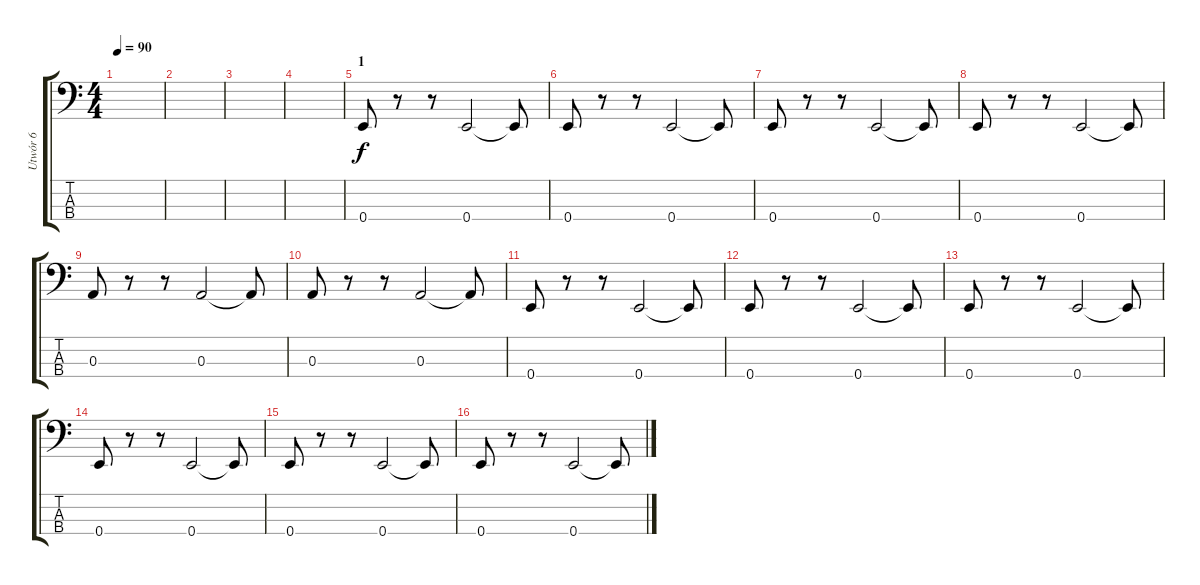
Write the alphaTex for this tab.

\track ("Utwór 6" "Utwór 6") {instrument electricbasspick}
\staff {score tabs}
\tuning (G2 D2 A1 E1) {hide}
\ts (4 4)
\tempo 90
\clef f4
\ks c
|
|
|
|
\section ("" "1")
0.4.8 r.8 r.8 0.4.2 0.4{t}.8 |
0.4.8 r.8 r.8 0.4.2 0.4{t}.8 |
0.4.8 r.8 r.8 0.4.2 0.4{t}.8 |
0.4.8 r.8 r.8 0.4.2 0.4{t}.8 |
0.3.8 r.8 r.8 0.3.2 0.3{t}.8 |
0.3.8 r.8 r.8 0.3.2 0.3{t}.8 |
0.4.8 r.8 r.8 0.4.2 0.4{t}.8 |
0.4.8 r.8 r.8 0.4.2 0.4{t}.8 |
0.4.8 r.8 r.8 0.4.2 0.4{t}.8 |
0.4.8 r.8 r.8 0.4.2 0.4{t}.8 |
0.4.8 r.8 r.8 0.4.2 0.4{t}.8 |
0.4.8 r.8 r.8 0.4.2 0.4{t}.8
